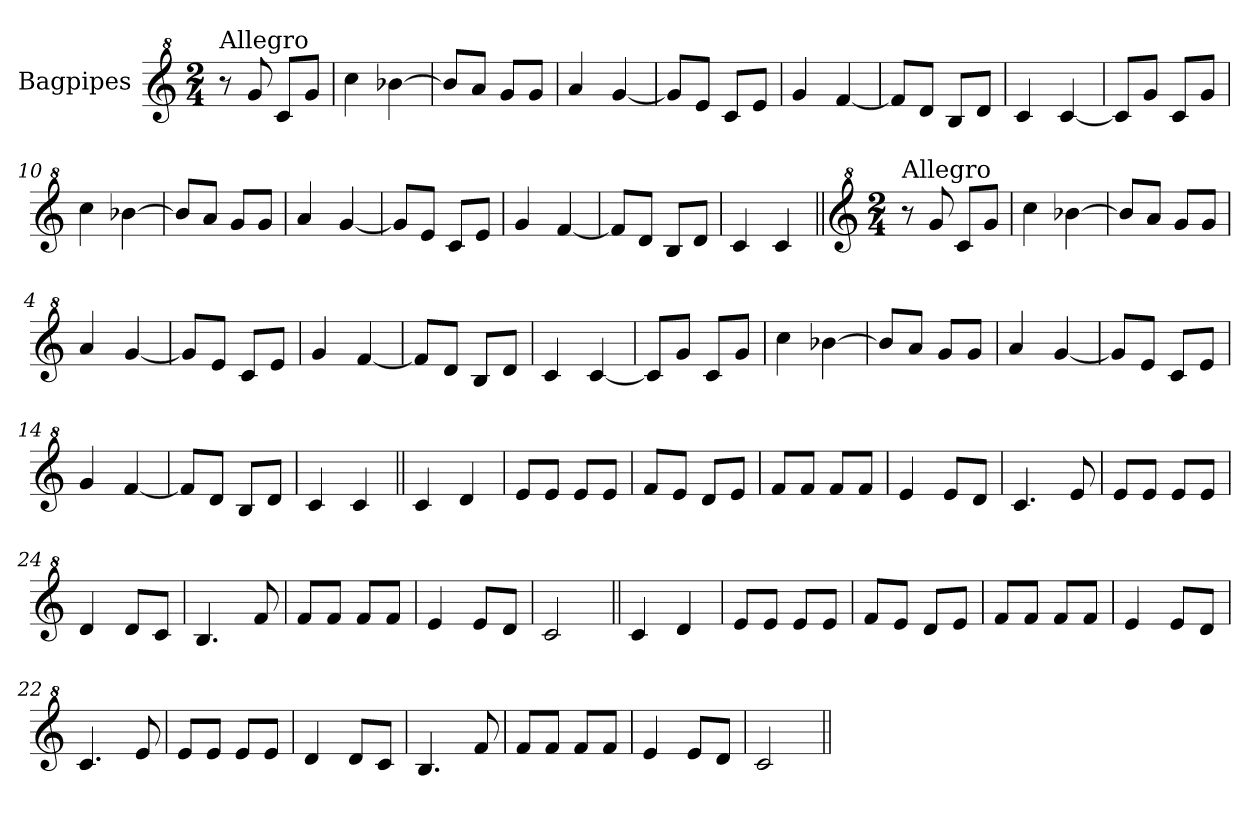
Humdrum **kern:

**kern
*part1
*staff1
*I"Bagpipes
*I'Bag
*clefG^2
*k[]
*C:
*M2/4
=1
!LO:TX:a:t=Allegro
8r
8gg/
8cc/L
8gg/J
=2
4ccc\
[4bb-X\
=3
8bb-/L]
8aa/J
8gg/L
8gg/J
=4
4aa/
[4gg/
=5
8gg/L]
8ee/J
8cc/L
8ee/J
=6
4gg/
[4ff/
=7
8ff/L]
8dd/J
8b/L
8dd/J
=8
4cc/
[4cc/
=9
8cc/L]
8gg/J
8cc/L
8gg/J
=10
4ccc\
[4bb-X\
=11
8bb-/L]
8aa/J
8gg/L
8gg/J
=12
4aa/
[4gg/
!!LO:LB:g=z
=13
8gg/L]
8ee/J
8cc/L
8ee/J
=14
4gg/
[4ff/
=15
8ff/L]
8dd/J
8b/L
8dd/J
=16
4cc/
4cc/
=1a||
*clefG^2
*k[]
*C:
*M2/4
!LO:TX:a:t=Allegro
8r
8gg/
8cc/L
8gg/J
=2a
4ccc\
[4bb-X\
=3a
8bb-/L]
8aa/J
8gg/L
8gg/J
=4a
4aa/
[4gg/
=5a
8gg/L]
8ee/J
8cc/L
8ee/J
=6a
4gg/
[4ff/
=7a
8ff/L]
8dd/J
8b/L
8dd/J
=8a
4cc/
[4cc/
=9a
8cc/L]
8gg/J
8cc/L
8gg/J
=10a
4ccc\
[4bb-X\
=11a
8bb-/L]
8aa/J
8gg/L
8gg/J
=12a
4aa/
[4gg/
!!LO:LB:g=z
=13a
8gg/L]
8ee/J
8cc/L
8ee/J
=14a
4gg/
[4ff/
=15a
8ff/L]
8dd/J
8b/L
8dd/J
=16a
4cc/
4cc/
=17||
4cc/
4dd/
=18
8ee/L
8ee/J
8ee/L
8ee/J
=19
8ff/L
8ee/J
8dd/L
8ee/J
=20
8ff/L
8ff/J
8ff/L
8ff/J
=21
4ee/
8ee/L
8dd/J
=22
4.cc/
8ee/
=23
8ee/L
8ee/J
8ee/L
8ee/J
=24
4dd/
8dd/L
8cc/J
!!LO:LB:g=z
=25
4.b/
8ff/
=26
8ff/L
8ff/J
8ff/L
8ff/J
=27
4ee/
8ee/L
8dd/J
=28
2cc/
=17a||
4cc/
4dd/
=18a
8ee/L
8ee/J
8ee/L
8ee/J
=19a
8ff/L
8ee/J
8dd/L
8ee/J
=20a
8ff/L
8ff/J
8ff/L
8ff/J
=21a
4ee/
8ee/L
8dd/J
=22a
4.cc/
8ee/
=23a
8ee/L
8ee/J
8ee/L
8ee/J
=24a
4dd/
8dd/L
8cc/J
!!LO:LB:g=z
=25a
4.b/
8ff/
=26a
8ff/L
8ff/J
8ff/L
8ff/J
=27a
4ee/
8ee/L
8dd/J
=28a
2cc/
=||
*-
